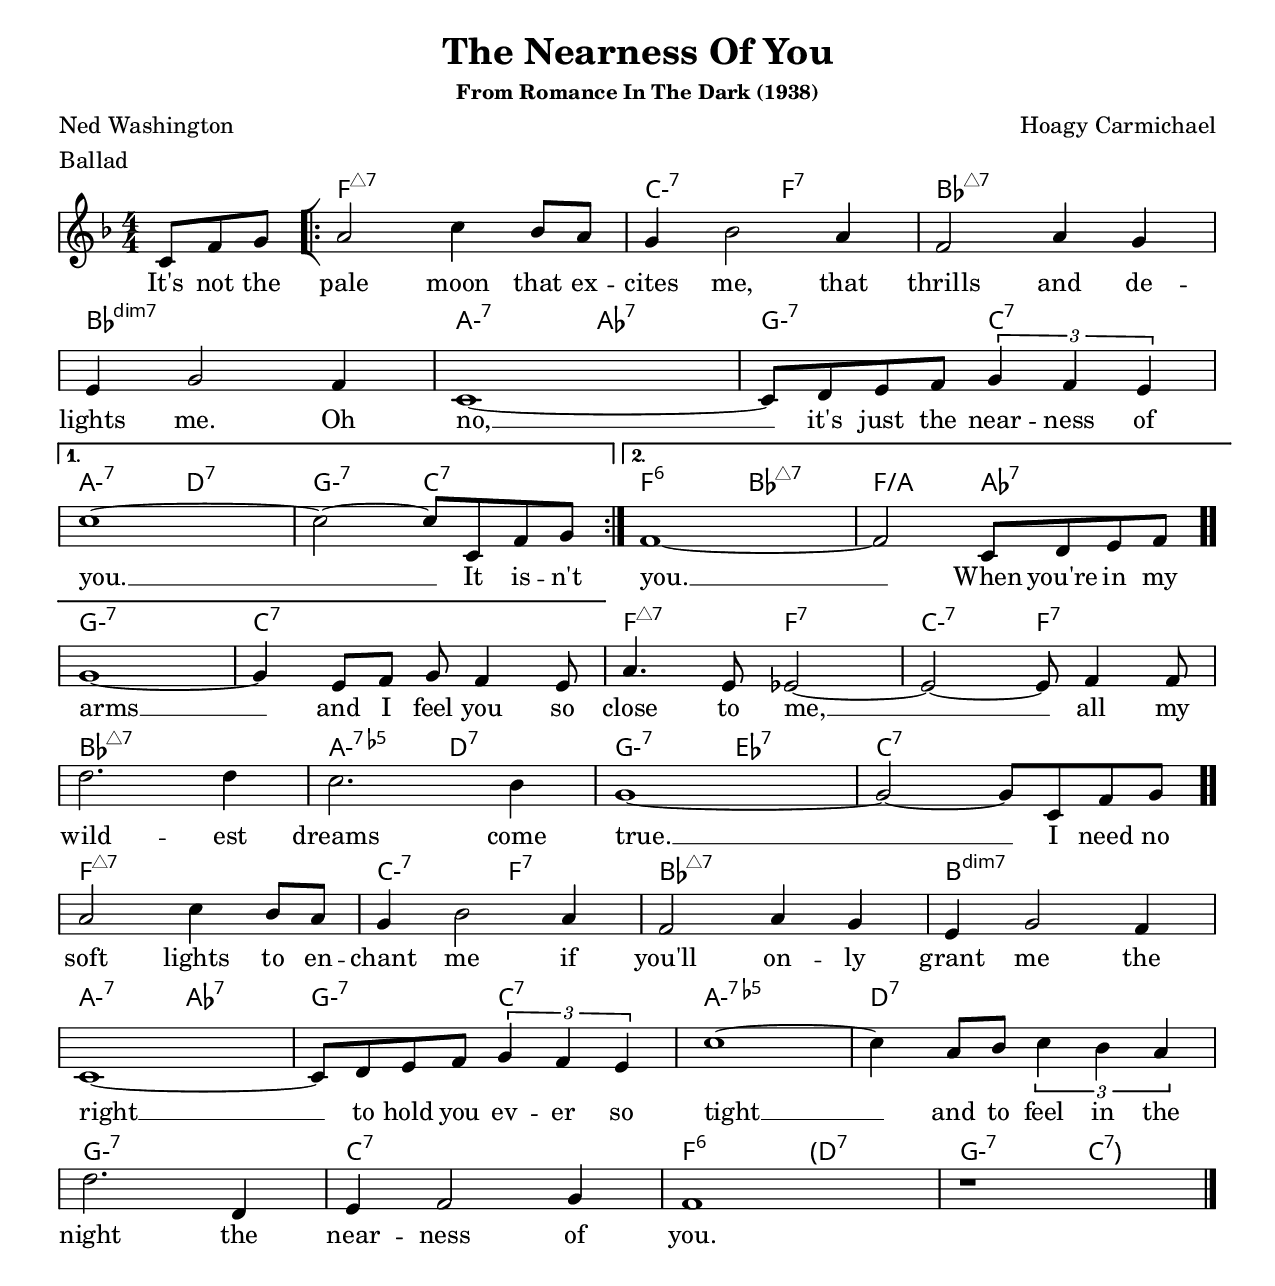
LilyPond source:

\version "2.22.1"

\include "../includes/globals.ily"
\include "../includes/chords.ily"
\include "../includes/symbols.ily"

\header {
  title = "The Nearness Of You"
  composer = "Hoagy Carmichael"
  subsubtitle = "From Romance In The Dark (1938)"
  poet = "Ned Washington"
  meter = "Ballad"
}

\score {
  <<
    \new ChordNames="Chords" {
      \transpose c c {
        \chordmode {
          \set chordNameExceptions = #jazzChordExceptions
          \set chordChanges = ##t

          \partial 4. s4. |

          \repeat volta 2 {
            f1:maj7 | c2:m7 f2:7 | bes1:maj7 | bes1:dim7 |
            a2:m7 aes2:7 | g2:m7 c2:7 |
          } \alternative {
            {
              a2:m7 d2:7 | g2:m7 c2:7 |
            }
            {
              f2:6 bes2:maj7 | f2:/a aes2:7 |
            }
          }

          g1:m7 | c1:7 |
          f2:maj7 f2:7 | c2:m7 f2:7 | bes1:maj7 | a2:m7.5- d2:7 |
          g2:m7 ees2:7 | c1:7 | f1:maj7 | c2:m7 f2:7 |
          bes1:maj7 | b1:dim7 | a2:m7 aes2:7 | g2:m7 c2:7 |
          a1:m7.5- | d1:7 | g1:m7 | c1:7 |
          f2:6 \LPC d2:7 | g2:m7 \RPC c2:7 |
        }
      }
    }

  \new Voice="Voice" {
    \transpose c c {
      \key f \major
      \time 4/4
      \numericTimeSignature

      \partial 4. c'8 f'8 g'8

      \repeat volta 2 {
        \voltaStartBar

        a'2 c''4 bes'8 a'8 |
        g'4 bes'2 a'4 |
        f'2 a'4 g'4 | \endLine
        e'4 g'2 f'4 |
        c'1~ |
        c'8 d'8 e'8 f'8
          \tuplet 3/2 { g'4 f'4 e'4 } | \endLine
      } \alternative {
        {
          c''1~ |
          c''2~ c''8
            c'8 f'8 g'8 |
        }
        {
          f'1~ |
          f'2 c'8 d'8 e'8 f'8 | \partBar \endLine
          g'1~ |
          g'4 e'8 f'8 g'8 f'4 e'8 |
        }
      }

      a'4. e'8 ees'2~ |
      ees'2~ ees'8 f'4 f'8 | \endLine

      d''2. d''4 |
      c''2. bes'4 |
      g'1~ |
      g'2~ g'8 c'8 f'8 g'8 | \partBar \endLine

      a'2 c''4 bes'8 a'8 |
      g'4 bes'2 a'4 |
      f'2 a'4 g'4 |
      e'4 g'2 f'4 | \endLine

      c'1~ |
      c'8 d'8 e'8 f'8
        \tuplet 3/2 { g'4 f'4 e'4 } |
      c''1~ |
      c''4 a'8 bes'8
        \tuplet 3/2 { c''4 bes'4 a'4 } | \endLine

      d''2. d'4 |
      e'4 f'2 g'4 |
      f'1 |
      r1 | \songEndBar
    }
  }

  \new Lyrics="Lyrics" \lyricsto "Voice" {
    \lyricmode {
      \repeat volta 2 {
        It's not the pale moon that ex -- cites me,
        that thrills and de -- lights me. Oh no, __
        it's just the near -- ness of 
      } \alternative {
        {
          you. __ It is -- n't
        }
        {
          you. __ When you're in my
        }
      }

      arms __ and I feel you so close to me, __
      all my wild -- est dreams come true. __ I need no

      soft lights to en -- chant me if
      you'll on -- ly grant me the right __ to hold you ev -- er so tight __
      and to feel in the night the near -- ness of you.
    }
  }

 >>
}
